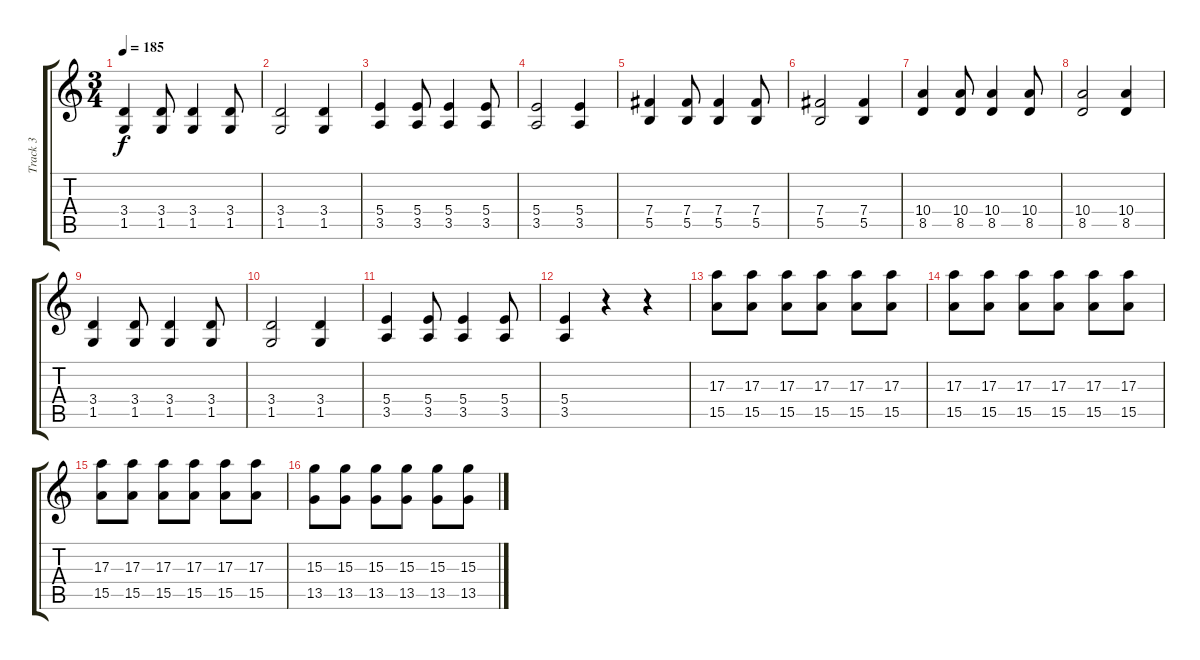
\track ("Track 3" "Track 3") {instrument distortionguitar}
\staff {score tabs}
\tuning (Db4 Ab3 E3 B2 Gb2 B1) {hide}
\ts (3 4)
\tempo 185
\clef g2
\ks c
(3.4 1.5).4{dy f} (3.4 1.5).8 (3.4 1.5).4 (3.4 1.5).8 |
(3.4 1.5).2 (3.4 1.5).4 |
(5.4 3.5).4 (5.4 3.5).8 (5.4 3.5).4 (5.4 3.5).8 |
(5.4 3.5).2 (5.4 3.5).4 |
(7.4 5.5).4 (7.4 5.5).8 (7.4 5.5).4 (7.4 5.5).8 |
(7.4 5.5).2 (7.4 5.5).4 |
(10.4 8.5).4 (10.4 8.5).8 (10.4 8.5).4 (10.4 8.5).8 |
(10.4 8.5).2 (10.4 8.5).4 |
(3.4 1.5).4 (3.4 1.5).8 (3.4 1.5).4 (3.4 1.5).8 |
(3.4 1.5).2 (3.4 1.5).4 |
(5.4 3.5).4 (5.4 3.5).8 (5.4 3.5).4 (5.4 3.5).8 |
(5.4 3.5).4 r.4 r.4 |
(17.3 15.5).8 (17.3 15.5).8 (17.3 15.5).8 (17.3 15.5).8 (17.3 15.5).8 (17.3 15.5).8 |
(17.3 15.5).8 (17.3 15.5).8 (17.3 15.5).8 (17.3 15.5).8 (17.3 15.5).8 (17.3 15.5).8 |
(17.3 15.5).8 (17.3 15.5).8 (17.3 15.5).8 (17.3 15.5).8 (17.3 15.5).8 (17.3 15.5).8 |
(15.3 13.5).8 (15.3 13.5).8 (15.3 13.5).8 (15.3 13.5).8 (15.3 13.5).8 (15.3 13.5).8
